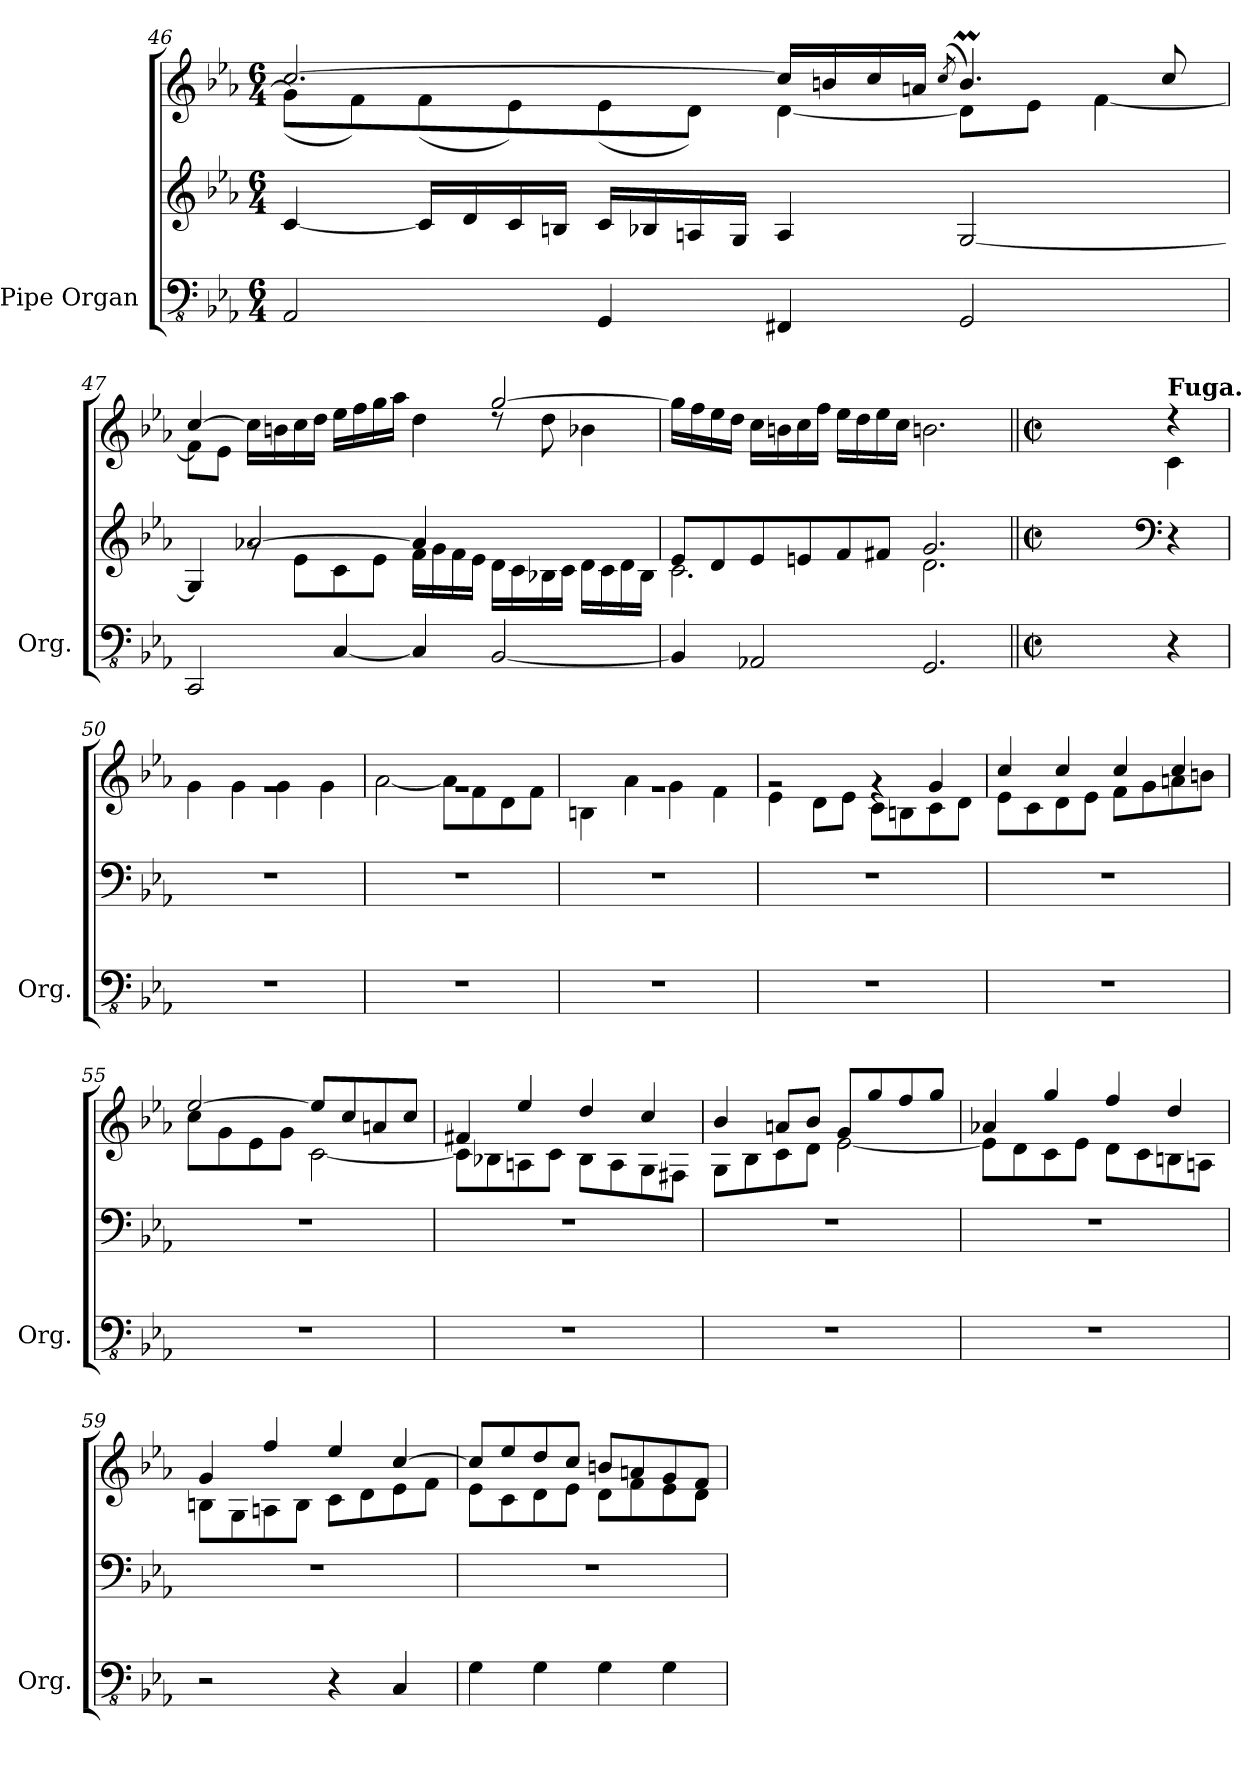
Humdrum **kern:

**kern	**kern	**kern
*part1	*part1	*part1
*staff3	*staff2	*staff1
*I"Pipe Organ	*	*
*I'Org.	*	*
!!LO:LB:g=z
*clefFv4	*clefG2	*clefG2
*k[b-e-a-]	*k[b-e-a-]	*k[b-e-a-]
*M6/4	*M6/4	*M6/4
=46	=46	=46
*	*	*^
2AAA-/	[4c/	[2.cc/	(<8g\L]
.	.	.	8f\)
.	16c/LL]	.	(<8f\
.	16d/	.	.
.	16c/	.	8e-\)
.	16Bn/JJ	.	.
4GGG/	16c/LL	.	(<8e-\
.	16B-X/	.	.
.	16An/	.	8d\J)
.	16G/JJ	.	.
4FFF#X/	4A/	16cc/LL]	[4d\
.	.	16bn/	.
.	.	16cc/	.
.	.	16an/JJ	.
.	.	(<8qcc/	.
2GGG/	[2G/	4.bm/)	8d\L]
.	.	.	8e-\J
.	.	.	[4f\
.	.	8cc/	.
=47	=47	=47	=47
*	*^	*	*
2CCC/	4G/]	4ryy	[4cc/	8f\L]
.	.	.	.	8e-\J
.	[2a-X/	8rg	16cc\LL]	2.ryy
.	.	.	16bn\	.
.	.	8e-\L	16cc\	.
.	.	.	16dd\JJ	.
[4CC/	.	8c\	16ee-\LL	.
.	.	.	16ff\	.
.	.	8e-\J	16gg\	.
.	.	.	16aa-\JJ	.
4CC/]	4a-/]	16f\LL	4dd\	.
.	.	16g\	.	.
.	.	16f\	.	.
.	.	16e-\JJ	.	.
[2BBB-/	16d\LL	2ryy	[2gg/	8rdd
.	16c\	.	.	.
.	16B-X\	.	.	8dd\
.	16c\JJ	.	.	.
.	16d\LL	.	.	4b-X\
.	16c\	.	.	.
.	16d\	.	.	.
.	16B-\JJ	.	.	.
*	*	*	*v	*v
!!LO:LB:g=z
=48	=48	=48	=48
*	*	*	*MM60
4BBB-/]	8e-/L	2.c\	16gg\LL]
.	.	.	16ff\
.	8d/	.	16ee-\
.	.	.	16dd\JJ
*	*	*	*MM55
2AAA-X/	8e-/	.	16cc\LL
.	.	.	16bn\
.	8en/	.	16cc\
.	.	.	16ff\JJ
*	*	*	*MM40
.	8f/	.	16ee-\LL
.	.	.	16dd\
.	8f#X/J	.	16ee-\
*	*	*	*MM10
.	.	.	16cc\JJ
*	*	*	*MM40
2.GGG/	2.g/	2.d\	2.bn\
*	*v	*v	*
=49||	=49||	=49||
*M2/2	*M2/2	*M2/2
*met(c|)	*met(c|)	*met(c|)
*	*	*MM80
*	*	*^
2ryy	2ryy	2reyy	2.ryy
4ryy	4ryy	4reyy	.
*	*clefF4	*	*
!	!	!LO:TX:a:B:t=Fuga.	!
4r	4r	4r	4c\
=50	=50	=50	=50
1r	1r	1rg	4g\
.	.	.	4g\
.	.	.	4g\
.	.	.	4g\
=51	=51	=51	=51
1r	1r	1rg	[2a-\
.	.	.	8a-\L]
.	.	.	8f\
.	.	.	8d\
.	.	.	8f\J
=52	=52	=52	=52
1r	1r	1rg	4Bn\
.	.	.	4a-\
.	.	.	4g\
.	.	.	4f\
=53	=53	=53	=53
1r	1r	2rg	4e-\
.	.	.	8d\L
.	.	.	8e-\J
.	.	4rg	8c\L
.	.	.	8Bn\
.	.	4g/	8c\
.	.	.	8d\J
!!LO:PB:g=z	!!
=54	=54	=54	=54
1r	1r	4cc/	8e-\L
.	.	.	8c\
.	.	4cc/	8d\
.	.	.	8e-\J
.	.	4cc/	8f\L
.	.	.	8g\
.	.	4cc/	8an\
.	.	.	8bn\J
=55	=55	=55	=55
1r	1r	[2ee-/	8cc\L
.	.	.	8g\
.	.	.	8e-\
.	.	.	8g\J
.	.	8ee-/L]	[2c\
.	.	8cc/	.
.	.	8an/	.
.	.	8cc/J	.
=56	=56	=56	=56
1r	1r	4f#X/	8c\L]
.	.	.	8B-X\
.	.	4ee-/	8An\
.	.	.	8c\J
.	.	4dd/	8B-\L
.	.	.	8A\
.	.	4cc/	8G\
.	.	.	8F#X\J
=57	=57	=57	=57
1r	1r	4b-/	8G\L
.	.	.	8B-\
.	.	8an/L	8c\
.	.	8b-/J	8d\J
.	.	8g/L	[2e-\
.	.	8gg/	.
.	.	8ff/	.
.	.	8gg/J	.
=58	=58	=58	=58
1r	1r	4a-X/	8e-\L]
.	.	.	8d\
.	.	4gg/	8c\
.	.	.	8e-\J
.	.	4ff/	8d\L
.	.	.	8c\
.	.	4dd/	8Bn\
.	.	.	8An\J
!!LO:LB:g=z	!!
=59	=59	=59	=59
2r	1r	4g/	8Bn\L
.	.	.	8G\
.	.	4ff/	8An\
.	.	.	8B\J
4r	.	4ee-/	8c\L
.	.	.	8d\
4CC/	.	[4cc/	8e-\
.	.	.	8f\J
=60	=60	=60	=60
4GG\	1r	8cc/L]	8e-\L
.	.	8ee-/	8c\
4GG\	.	8dd/	8d\
.	.	8cc/J	8e-\J
4GG\	.	8bn/L	8d\L
.	.	8an/	8f\
4GG\	.	8g/	8e-\
.	.	8f/J	8d\J
*	*	*v	*v
=	=	=
*-	*-	*-
